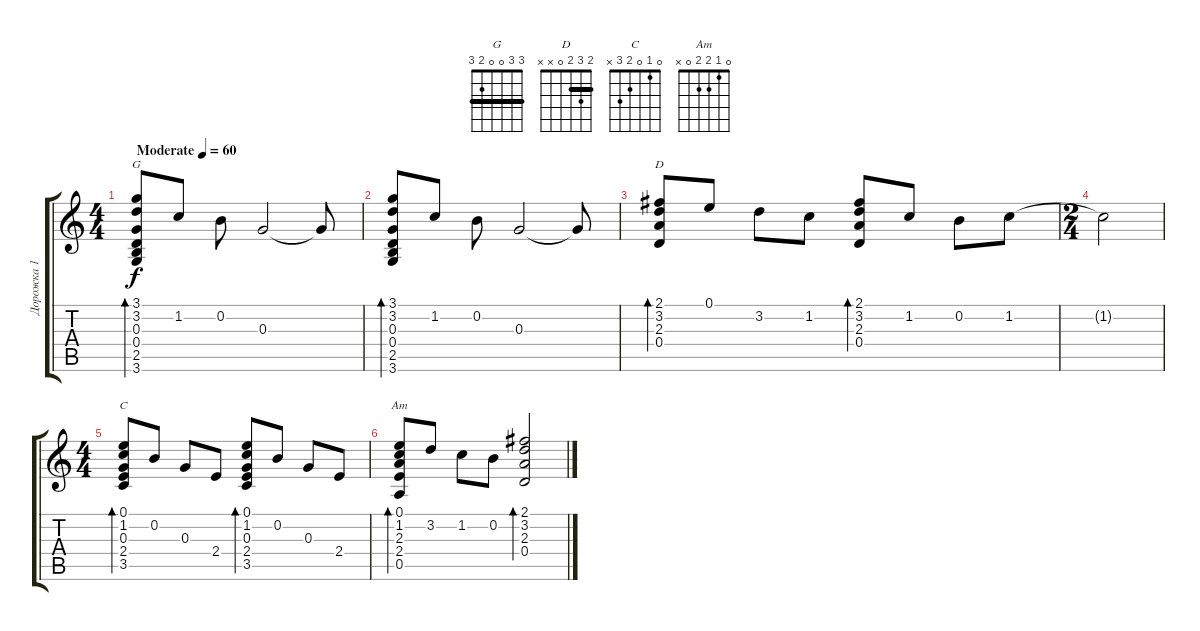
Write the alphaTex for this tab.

\track ("Дорожка 1" "Дорожка 1") {instrument acousticguitarsteel}
\staff {score tabs}
\tuning (E4 B3 G3 D3 A2 E2) {hide}
\chord ("G" 3 3 0 0 2 3) {barre 3}
\chord ("D" 2 3 2 0 x x) {barre 2}
\chord ("C" 0 1 0 2 3 x)
\chord ("Am" 0 1 2 2 0 x)
\ts (4 4)
\tempo (60 "Moderate")
\clef g2
\ks c
(3.1 3.2 0.3 0.4 2.5 3.6).8{bd 60 ch "G" dy f instrument acousticguitarsteel} 1.2.8 0.2.8 0.3.2 0.3{t}.8 |
(3.1 3.2 0.3 0.4 2.5 3.6).8{bd 60} 1.2.8 0.2.8 0.3.2 0.3{t}.8 |
(2.1 3.2 2.3 0.4).8{bd 60 ch "D"} 0.1.8 3.2.8 1.2.8 (2.1 3.2 2.3 0.4).8{bd 60} 1.2.8 0.2.8 1.2.8 |
\ts (2 4)
1.2{t}.2 |
\ts (4 4)
(0.1 1.2 0.3 2.4 3.5).8{bd 60 ch "C"} 0.2.8 0.3.8 2.4.8 (0.1 1.2 0.3 2.4 3.5).8{bd 60} 0.2.8 0.3.8 2.4.8 |
(0.1 1.2 2.3 2.4 0.5).8{bd 60 ch "Am"} 3.2.8 1.2.8 0.2.8 (2.1 3.2 2.3 0.4).2{bd 120}
